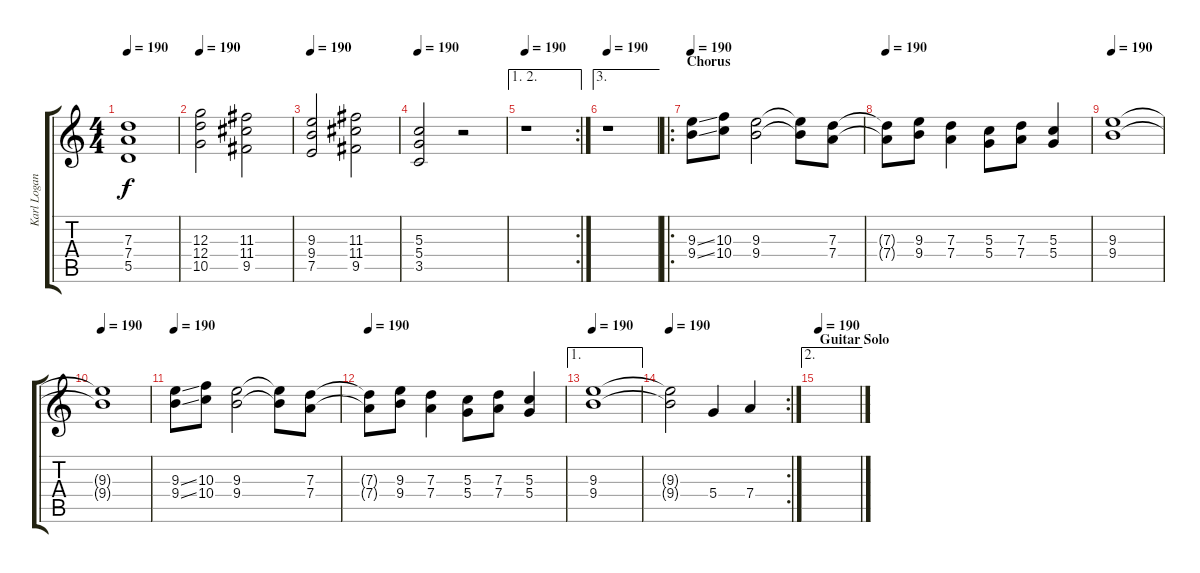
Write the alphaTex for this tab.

\track ("Karl Logan Rhytm and riffs" "Karl Logan") {instrument distortionguitar}
\staff {score tabs}
\tuning (E4 B3 G3 D3 A2 E2) {hide}
\ts (4 4)
\tempo 190
\clef g2
\ks c
(7.3{t} 7.4{t} 5.5{t}).1{dy f} |
\tempo 190
(12.3 12.4 10.5).2 (11.3 11.4 9.5).2 |
\tempo 190
(9.3 9.4 7.5).2 (11.3 11.4 9.5).2 |
\tempo 190
(5.3 5.4 3.5).2 r.2 |
\ae (1 2)
\rc 2
\tempo 190
r.1 |
\ae 3
\tempo 190
r.1 |
\ro
\section ("" "Chorus")
\tempo 190
(9.3{ss} 9.4{ss}).8 (10.3 10.4).8 (9.3 9.4).2 (9.3{t} 9.4{t}).8 (7.3 7.4).8 |
\tempo 190
(7.3{t} 7.4{t}).8 (9.3 9.4).8 (7.3 7.4).4 (5.3 5.4).8 (7.3 7.4).8 (5.3 5.4).4 |
\tempo 190
(9.3 9.4).1 |
\tempo 190
(9.3{t} 9.4{t}).1 |
\tempo 190
(9.3{ss} 9.4{ss}).8 (10.3 10.4).8 (9.3 9.4).2 (9.3{t} 9.4{t}).8 (7.3 7.4).8 |
\tempo 190
(7.3{t} 7.4{t}).8 (9.3 9.4).8 (7.3 7.4).4 (5.3 5.4).8 (7.3 7.4).8 (5.3 5.4).4 |
\ae 1
\tempo 190
(9.3 9.4).1 |
\rc 2
\tempo 190
(9.3{t} 9.4{t}).2 5.4.4 7.4.4 |
\ae 2
\section ("" "Guitar Solo")
\tempo 190
